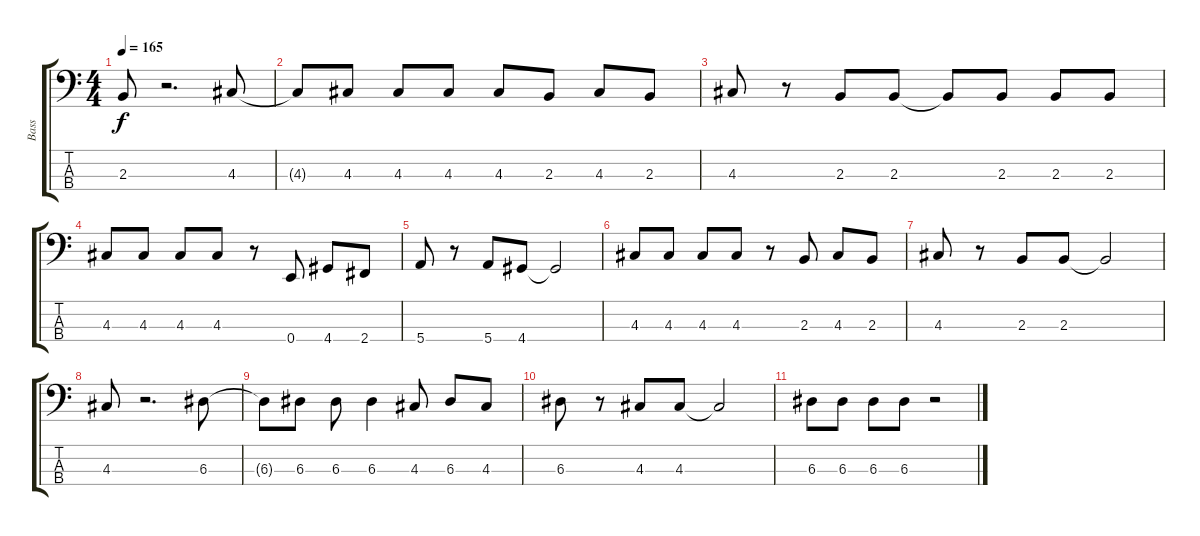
\track ("Bass" "Bass") {instrument electricbassfinger}
\staff {score tabs}
\tuning (G2 D2 A1 E1) {hide}
\ts (4 4)
\tempo 165
\clef f4
\ks c
2.3.8{dy f} r.2{d} 4.3.8 |
4.3{t}.8 4.3.8 4.3.8 4.3.8 4.3.8 2.3.8 4.3.8 2.3.8 |
4.3.8 r.8 2.3.8 2.3.8 2.3{t}.8 2.3.8 2.3.8 2.3.8 |
4.3.8 4.3.8 4.3.8 4.3.8 r.8 0.4.8 4.4.8 2.4.8 |
5.4.8 r.8 5.4.8 4.4.8 4.4{t}.2 |
4.3.8 4.3.8 4.3.8 4.3.8 r.8 2.3.8 4.3.8 2.3.8 |
4.3.8 r.8 2.3.8 2.3.8 2.3{t}.2 |
4.3.8 r.2{d} 6.3.8 |
6.3{t}.8 6.3.8 6.3.8 6.3.4 4.3.8 6.3.8 4.3.8 |
6.3.8 r.8 4.3.8 4.3.8 4.3{t}.2 |
6.3.8 6.3.8 6.3.8 6.3.8 r.2
